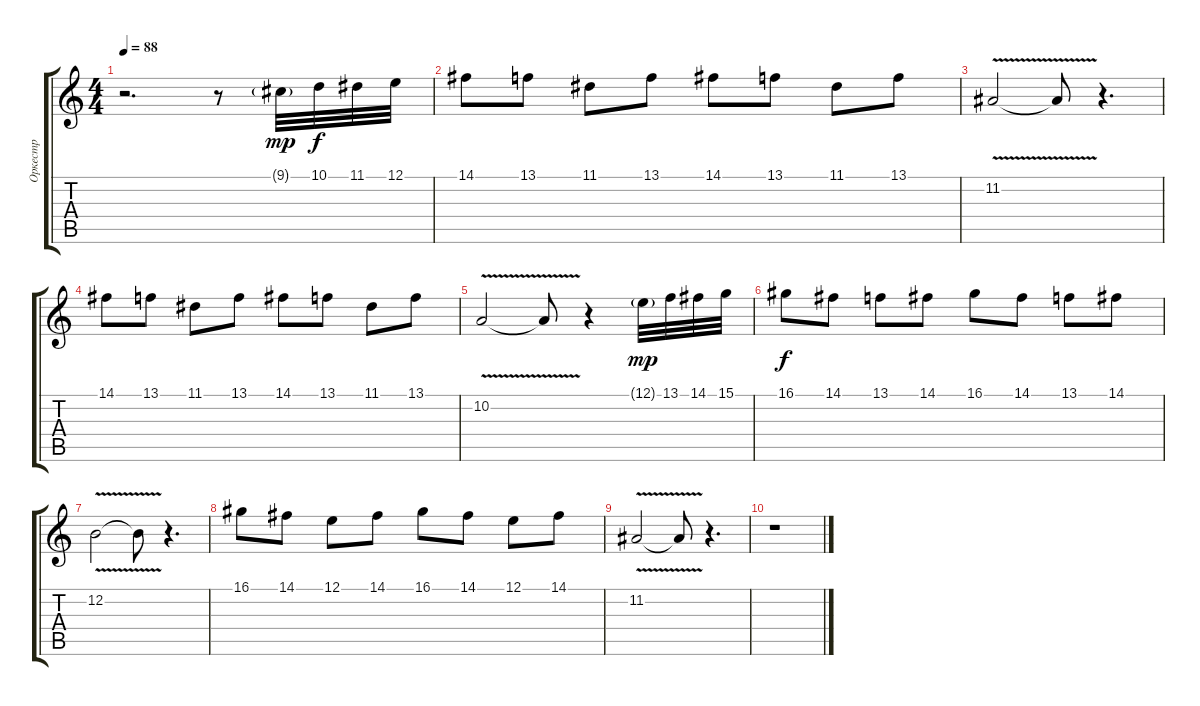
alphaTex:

\track ("Оркестр" "Оркестр") {instrument stringensemble1}
\staff {score tabs}
\tuning (E4 B3 G3 D3 A2 E2) {hide}
\ts (4 4)
\tempo 88
\clef g2
\ks c
r.2{d dy mp} r.8 9.1{g}.32 10.1.32{dy f} 11.1.32 12.1.32 |
14.1.8 13.1.8 11.1.8 13.1.8 14.1.8 13.1.8 11.1.8 13.1.8 |
11.2{v}.2 11.2{t}.8 r.4{d} |
14.1.8 13.1.8 11.1.8 13.1.8 14.1.8 13.1.8 11.1.8 13.1.8 |
10.2{v}.2 10.2{t}.8 r.4 12.1{g}.32{dy mp} 13.1.32 14.1.32 15.1.32 |
16.1.8{dy f} 14.1.8 13.1.8 14.1.8 16.1.8 14.1.8 13.1.8 14.1.8 |
12.2{v}.2 12.2{t}.8 r.4{d} |
16.1.8 14.1.8 12.1.8 14.1.8 16.1.8 14.1.8 12.1.8 14.1.8 |
11.2{v}.2 11.2{t}.8 r.4{d} |
r.1
